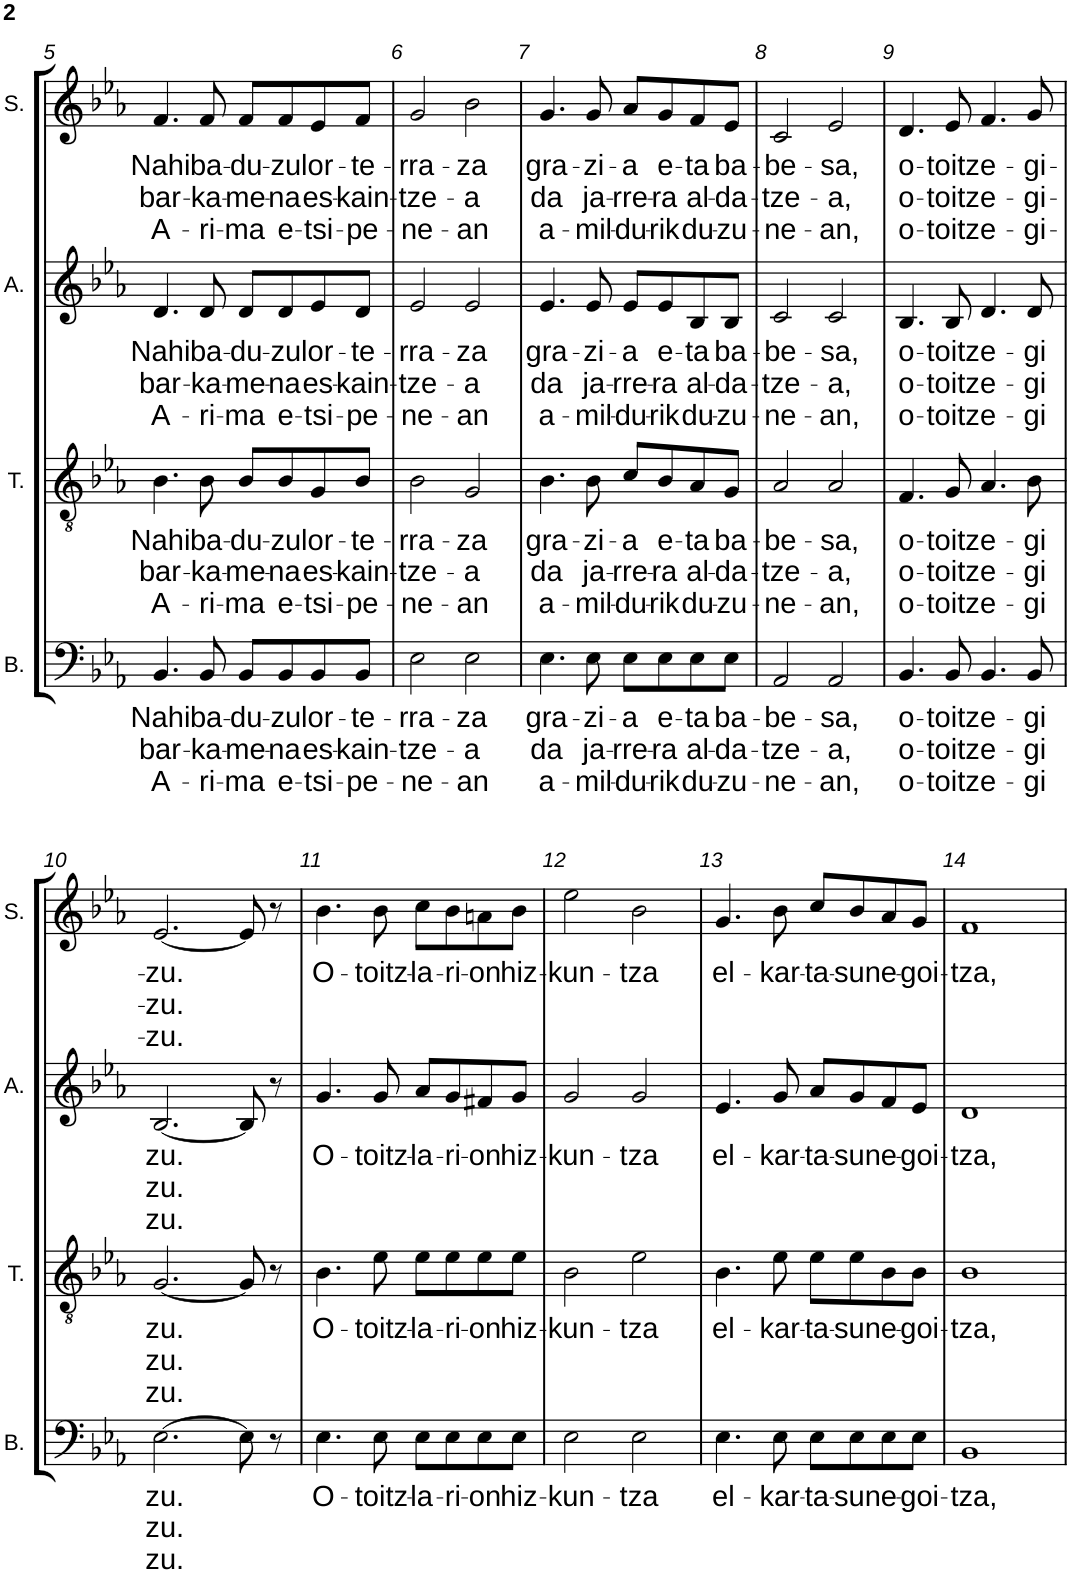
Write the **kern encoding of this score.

**kern	**text	**text	**text	**kern	**text	**text	**text	**kern	**text	**text	**text	**kern	**text	**text	**text
*part4	*part4	*part4	*part4	*part3	*part3	*part3	*part3	*part2	*part2	*part2	*part2	*part1	*part1	*part1	*part1
*staff4	*staff4	*staff4	*staff4	*staff3	*staff3	*staff3	*staff3	*staff2	*staff2	*staff2	*staff2	*staff1	*staff1	*staff1	*staff1
*I"Basse	*	*	*	*I"Ténor	*	*	*	*I"Alto	*	*	*	*I"Soprano	*	*	*
*I'B.	*	*	*	*I'T.	*	*	*	*I'A.	*	*	*	*I'S.	*	*	*
!!LO:PB:g=z
*clefF4	*	*	*	*clefGv2	*	*	*	*clefG2	*	*	*	*clefG2	*	*	*
*k[b-e-a-]	*	*	*	*k[b-e-a-]	*	*	*	*k[b-e-a-]	*	*	*	*k[b-e-a-]	*	*	*
*M4/4	*	*	*	*M4/4	*	*	*	*M4/4	*	*	*	*M4/4	*	*	*
=5	=5	=5	=5	=5	=5	=5	=5	=5	=5	=5	=5	=5	=5	=5	=5
!	!LO:LY:b	!LO:LY:b	!LO:LY:b	!	!LO:LY:b	!LO:LY:b	!LO:LY:b	!	!LO:LY:b	!LO:LY:b	!LO:LY:b	!	!LO:LY:b	!LO:LY:b	!LO:LY:b
4.BB-/	Nahi	bar-	A-	4.B-\	Nahi	bar-	A-	4.d/	Nahi	bar-	A-	4.f/	Nahi	bar-	A-
!	!LO:LY:b	!LO:LY:b	!LO:LY:b	!	!LO:LY:b	!LO:LY:b	!LO:LY:b	!	!LO:LY:b	!LO:LY:b	!LO:LY:b	!	!LO:LY:b	!LO:LY:b	!LO:LY:b
8BB-/	ba-	-ka-	-ri-	8B-\	ba-	-ka-	-ri-	8d/	ba-	-ka-	-ri-	8f/	ba-	-ka-	-ri-
!	!LO:LY:b	!LO:LY:b	!LO:LY:b	!	!LO:LY:b	!LO:LY:b	!LO:LY:b	!	!LO:LY:b	!LO:LY:b	!LO:LY:b	!	!LO:LY:b	!LO:LY:b	!LO:LY:b
8BB-/L	-du-	-me-	-ma	8B-/L	-du-	-me-	-ma	8d/L	-du-	-me-	-ma	8f/L	-du-	-me-	-ma
!	!LO:LY:b	!LO:LY:b	!LO:LY:b	!	!LO:LY:b	!LO:LY:b	!LO:LY:b	!	!LO:LY:b	!LO:LY:b	!LO:LY:b	!	!LO:LY:b	!LO:LY:b	!LO:LY:b
8BB-/	-zu	-na	e-	8B-/	-zu	-na	e-	8d/	-zu	-na	e-	8f/	-zu	-na	e-
!	!LO:LY:b	!LO:LY:b	!LO:LY:b	!	!LO:LY:b	!LO:LY:b	!LO:LY:b	!	!LO:LY:b	!LO:LY:b	!LO:LY:b	!	!LO:LY:b	!LO:LY:b	!LO:LY:b
8BB-/	lor-	es-	-tsi-	8G/	lor-	es-	-tsi-	8e-/	lor-	es-	-tsi-	8e-/	lor-	es-	-tsi-
!	!LO:LY:b	!LO:LY:b	!LO:LY:b	!	!LO:LY:b	!LO:LY:b	!LO:LY:b	!	!LO:LY:b	!LO:LY:b	!LO:LY:b	!	!LO:LY:b	!LO:LY:b	!LO:LY:b
8BB-/J	-te-	-kain-	-pe-	8B-/J	-te-	-kain-	-pe-	8d/J	-te-	-kain-	-pe-	8f/J	-te-	-kain-	-pe-
=6	=6	=6	=6	=6	=6	=6	=6	=6	=6	=6	=6	=6	=6	=6	=6
!	!LO:LY:b	!LO:LY:b	!LO:LY:b	!	!LO:LY:b	!LO:LY:b	!LO:LY:b	!	!LO:LY:b	!LO:LY:b	!LO:LY:b	!	!LO:LY:b	!LO:LY:b	!LO:LY:b
2E-\	-rra-	-tze-	-ne-	2B-\	-rra-	-tze-	-ne-	2e-/	-rra-	-tze-	-ne-	2g/	-rra-	-tze-	-ne-
!	!LO:LY:b	!LO:LY:b	!LO:LY:b	!	!LO:LY:b	!LO:LY:b	!LO:LY:b	!	!LO:LY:b	!LO:LY:b	!LO:LY:b	!	!LO:LY:b	!LO:LY:b	!LO:LY:b
2E-\	-za	-a	-an	2G/	-za	-a	-an	2e-/	-za	-a	-an	2b-\	-za	-a	-an
=7	=7	=7	=7	=7	=7	=7	=7	=7	=7	=7	=7	=7	=7	=7	=7
!	!LO:LY:b	!LO:LY:b	!LO:LY:b	!	!LO:LY:b	!LO:LY:b	!LO:LY:b	!	!LO:LY:b	!LO:LY:b	!LO:LY:b	!	!LO:LY:b	!LO:LY:b	!LO:LY:b
4.E-\	gra-	da	a-	4.B-\	gra-	da	a-	4.e-/	gra-	da	a-	4.g/	gra-	da	a-
!	!LO:LY:b	!LO:LY:b	!LO:LY:b	!	!LO:LY:b	!LO:LY:b	!LO:LY:b	!	!LO:LY:b	!LO:LY:b	!LO:LY:b	!	!LO:LY:b	!LO:LY:b	!LO:LY:b
8E-\	-zi-	ja-	-mil-	8B-\	-zi-	ja-	-mil-	8e-/	-zi-	ja-	-mil-	8g/	-zi-	ja-	-mil-
!	!LO:LY:b	!LO:LY:b	!LO:LY:b	!	!LO:LY:b	!LO:LY:b	!LO:LY:b	!	!LO:LY:b	!LO:LY:b	!LO:LY:b	!	!LO:LY:b	!LO:LY:b	!LO:LY:b
8E-\L	-a	-rre-	-du-	8c/L	-a	-rre-	-du-	8e-/L	-a	-rre-	-du-	8a-/L	-a	-rre-	-du-
!	!LO:LY:b	!LO:LY:b	!LO:LY:b	!	!LO:LY:b	!LO:LY:b	!LO:LY:b	!	!LO:LY:b	!LO:LY:b	!LO:LY:b	!	!LO:LY:b	!LO:LY:b	!LO:LY:b
8E-\	e-	-ra	-rik	8B-/	e-	-ra	-rik	8e-/	e-	-ra	-rik	8g/	e-	-ra	-rik
!	!LO:LY:b	!LO:LY:b	!LO:LY:b	!	!LO:LY:b	!LO:LY:b	!LO:LY:b	!	!LO:LY:b	!LO:LY:b	!LO:LY:b	!	!LO:LY:b	!LO:LY:b	!LO:LY:b
8E-\	-ta	al-	du-	8A-/	-ta	al-	du-	8B-/	-ta	al-	du-	8f/	-ta	al-	du-
!	!LO:LY:b	!LO:LY:b	!LO:LY:b	!	!LO:LY:b	!LO:LY:b	!LO:LY:b	!	!LO:LY:b	!LO:LY:b	!LO:LY:b	!	!LO:LY:b	!LO:LY:b	!LO:LY:b
8E-\J	ba-	-da-	-zu-	8G/J	ba-	-da-	-zu-	8B-/J	ba-	-da-	-zu-	8e-/J	ba-	-da-	-zu-
=8	=8	=8	=8	=8	=8	=8	=8	=8	=8	=8	=8	=8	=8	=8	=8
!	!LO:LY:b	!LO:LY:b	!LO:LY:b	!	!LO:LY:b	!LO:LY:b	!LO:LY:b	!	!LO:LY:b	!LO:LY:b	!LO:LY:b	!	!LO:LY:b	!LO:LY:b	!LO:LY:b
2AA-/	-be-	-tze-	-ne-	2A-/	-be-	-tze-	-ne-	2c/	-be-	-tze-	-ne-	2c/	-be-	-tze-	-ne-
!	!LO:LY:b	!LO:LY:b	!LO:LY:b	!	!LO:LY:b	!LO:LY:b	!LO:LY:b	!	!LO:LY:b	!LO:LY:b	!LO:LY:b	!	!LO:LY:b	!LO:LY:b	!LO:LY:b
2AA-/	-sa,	-a,	-an,	2A-/	-sa,	-a,	-an,	2c/	-sa,	-a,	-an,	2e-/	-sa,	-a,	-an,
=9	=9	=9	=9	=9	=9	=9	=9	=9	=9	=9	=9	=9	=9	=9	=9
!	!LO:LY:b	!LO:LY:b	!LO:LY:b	!	!LO:LY:b	!LO:LY:b	!LO:LY:b	!	!LO:LY:b	!LO:LY:b	!LO:LY:b	!	!LO:LY:b	!LO:LY:b	!LO:LY:b
4.BB-/	o-	o-	o-	4.F/	o-	o-	o-	4.B-/	o-	o-	o-	4.d/	o-	o-	o-
!	!LO:LY:b	!LO:LY:b	!LO:LY:b	!	!LO:LY:b	!LO:LY:b	!LO:LY:b	!	!LO:LY:b	!LO:LY:b	!LO:LY:b	!	!LO:LY:b	!LO:LY:b	!LO:LY:b
8BB-/	-toitz	-toitz	-toitz	8G/	-toitz	-toitz	-toitz	8B-/	-toitz	-toitz	-toitz	8e-/	-toitz	-toitz	-toitz
!	!LO:LY:b	!LO:LY:b	!LO:LY:b	!	!LO:LY:b	!LO:LY:b	!LO:LY:b	!	!LO:LY:b	!LO:LY:b	!LO:LY:b	!	!LO:LY:b	!LO:LY:b	!LO:LY:b
4.BB-/	e-	e-	e-	4.A-/	e-	e-	e-	4.d/	e-	e-	e-	4.f/	e-	e-	e-
!	!LO:LY:b	!LO:LY:b	!LO:LY:b	!	!LO:LY:b	!LO:LY:b	!LO:LY:b	!	!LO:LY:b	!LO:LY:b	!LO:LY:b	!	!LO:LY:b	!LO:LY:b	!LO:LY:b
8BB-/	-gi	-gi	-gi	8B-\	-gi	-gi	-gi	8d/	-gi	-gi	-gi	8g/	-gi-	-gi-	-gi-
!!LO:LB:g=z
=10	=10	=10	=10	=10	=10	=10	=10	=10	=10	=10	=10	=10	=10	=10	=10
!	!LO:LY:b	!LO:LY:b	!LO:LY:b	!	!LO:LY:b	!LO:LY:b	!LO:LY:b	!	!LO:LY:b	!LO:LY:b	!LO:LY:b	!	!LO:LY:b	!LO:LY:b	!LO:LY:b
[2.E-\	-zu.	-zu.	-zu.	[2.G/	-zu.	-zu.	-zu.	[2.B-/	-zu.	-zu.	-zu.	[2.e-/	-zu.	-zu.	-zu.
8E-\]	.	.	.	8G/]	.	.	.	8B-/]	.	.	.	8e-/]	.	.	.
8r	.	.	.	8r	.	.	.	8r	.	.	.	8r	.	.	.
=11	=11	=11	=11	=11	=11	=11	=11	=11	=11	=11	=11	=11	=11	=11	=11
!	!LO:LY:b	!	!	!	!LO:LY:b	!	!	!	!LO:LY:b	!	!	!	!LO:LY:b	!	!
4.E-\	O-	.	.	4.B-\	O-	.	.	4.g/	O-	.	.	4.b-\	O-	.	.
!	!LO:LY:b	!	!	!	!LO:LY:b	!	!	!	!LO:LY:b	!	!	!	!LO:LY:b	!	!
8E-\	-toitz-	.	.	8e-\	-toitz-	.	.	8g/	-toitz-	.	.	8b-\	-toitz-	.	.
!	!LO:LY:b	!	!	!	!LO:LY:b	!	!	!	!LO:LY:b	!	!	!	!LO:LY:b	!	!
8E-\L	-la-	.	.	8e-\L	-la-	.	.	8a-/L	-la-	.	.	8cc\L	-la-	.	.
!	!LO:LY:b	!	!	!	!LO:LY:b	!	!	!	!LO:LY:b	!	!	!	!LO:LY:b	!	!
8E-\	-ri-	.	.	8e-\	-ri-	.	.	8g/	-ri-	.	.	8b-\	-ri-	.	.
!	!LO:LY:b	!	!	!	!LO:LY:b	!	!	!	!LO:LY:b	!	!	!	!LO:LY:b	!	!
8E-\	-on	.	.	8e-\	-on	.	.	8f#X/	-on	.	.	8an\	-on	.	.
!	!LO:LY:b	!	!	!	!LO:LY:b	!	!	!	!LO:LY:b	!	!	!	!LO:LY:b	!	!
8E-\J	hiz-	.	.	8e-\J	hiz-	.	.	8g/J	hiz-	.	.	8b-\J	hiz-	.	.
=12	=12	=12	=12	=12	=12	=12	=12	=12	=12	=12	=12	=12	=12	=12	=12
!	!LO:LY:b	!	!	!	!LO:LY:b	!	!	!	!LO:LY:b	!	!	!	!LO:LY:b	!	!
2E-\	-kun-	.	.	2B-\	-kun-	.	.	2g/	-kun-	.	.	2ee-\	-kun-	.	.
!	!LO:LY:b	!	!	!	!LO:LY:b	!	!	!	!LO:LY:b	!	!	!	!LO:LY:b	!	!
2E-\	-tza	.	.	2e-\	-tza	.	.	2g/	-tza	.	.	2b-\	-tza	.	.
=13	=13	=13	=13	=13	=13	=13	=13	=13	=13	=13	=13	=13	=13	=13	=13
!	!LO:LY:b	!	!	!	!LO:LY:b	!	!	!	!LO:LY:b	!	!	!	!LO:LY:b	!	!
4.E-\	el-	.	.	4.B-\	el-	.	.	4.e-/	el-	.	.	4.g/	el-	.	.
!	!LO:LY:b	!	!	!	!LO:LY:b	!	!	!	!LO:LY:b	!	!	!	!LO:LY:b	!	!
8E-\	-kar-	.	.	8e-\	-kar-	.	.	8g/	-kar-	.	.	8b-\	-kar-	.	.
!	!LO:LY:b	!	!	!	!LO:LY:b	!	!	!	!LO:LY:b	!	!	!	!LO:LY:b	!	!
8E-\L	-ta-	.	.	8e-\L	-ta-	.	.	8a-/L	-ta-	.	.	8cc/L	-ta-	.	.
!	!LO:LY:b	!	!	!	!LO:LY:b	!	!	!	!LO:LY:b	!	!	!	!LO:LY:b	!	!
8E-\	-sun	.	.	8e-\	-sun	.	.	8g/	-sun	.	.	8b-/	-sun	.	.
!	!LO:LY:b	!	!	!	!LO:LY:b	!	!	!	!LO:LY:b	!	!	!	!LO:LY:b	!	!
8E-\	e-	.	.	8B-\	e-	.	.	8f/	e-	.	.	8a-/	e-	.	.
!	!LO:LY:b	!	!	!	!LO:LY:b	!	!	!	!LO:LY:b	!	!	!	!LO:LY:b	!	!
8E-\J	-goi-	.	.	8B-\J	-goi-	.	.	8e-/J	-goi-	.	.	8g/J	-goi-	.	.
=14	=14	=14	=14	=14	=14	=14	=14	=14	=14	=14	=14	=14	=14	=14	=14
!	!LO:LY:b	!	!	!	!LO:LY:b	!	!	!	!LO:LY:b	!	!	!	!LO:LY:b	!	!
1BB-	-tza,	.	.	1B-	-tza,	.	.	1d	-tza,	.	.	1f	-tza,	.	.
=	=	=	=	=	=	=	=	=	=	=	=	=	=	=	=
*-	*-	*-	*-	*-	*-	*-	*-	*-	*-	*-	*-	*-	*-	*-	*-
